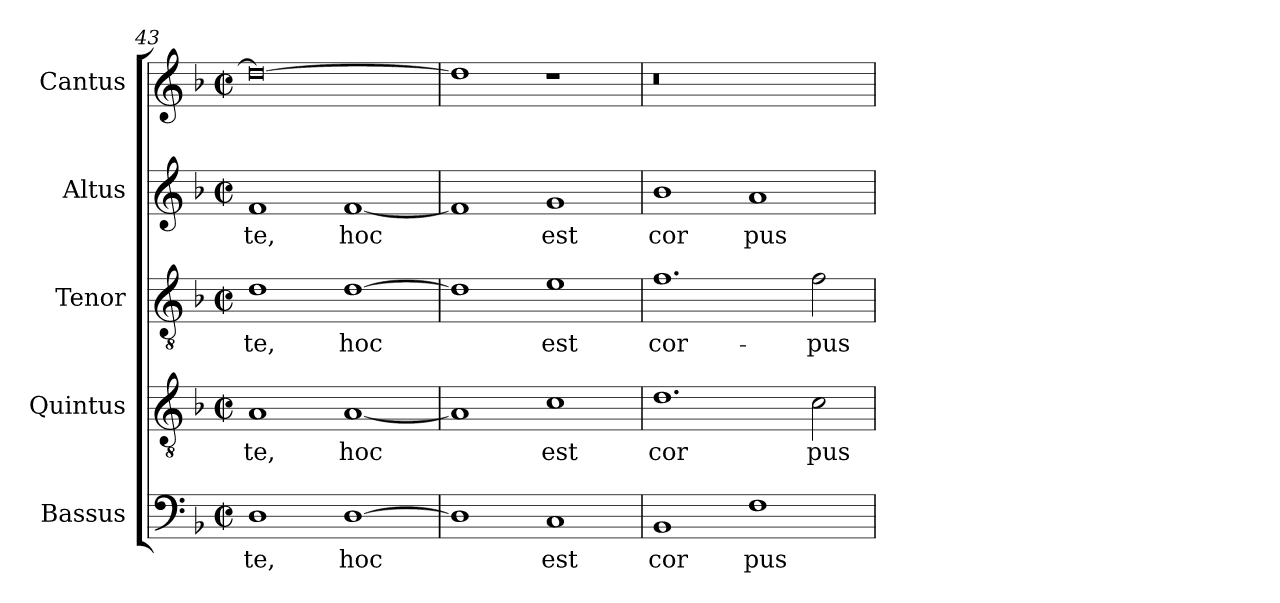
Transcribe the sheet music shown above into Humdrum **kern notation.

**kern	**text	**kern	**text	**kern	**text	**kern	**text	**kern
*part5	*part5	*part4	*part4	*part3	*part3	*part2	*part2	*part1
*staff5	*staff5	*staff4	*staff4	*staff3	*staff3	*staff2	*staff2	*staff1
*I"Bassus	*	*I"Quintus	*	*I"Tenor	*	*I"Altus	*	*I"Cantus
*clefF4	*	*clefGv2	*	*clefGv2	*	*clefG2	*	*clefG2
*k[b-]	*	*k[b-]	*	*k[b-]	*	*k[b-]	*	*k[b-]
*F:	*	*F:	*	*F:	*	*F:	*	*F:
*M2/2	*	*M2/2	*	*M2/2	*	*M2/2	*	*M2/2
*met(c|)	*	*met(c|)	*	*met(c|)	*	*met(c|)	*	*met(c|)
=43	=43	=43	=43	=43	=43	=43	=43	=43
!	!LO:LY:b:cj	!	!LO:LY:b:cj	!	!LO:LY:b:cj	!	!LO:LY:b:cj	!
1D	te,	1A	te,	1d	te,	1f	-te,	0dd_>
!	!LO:LY:b:cj	!	!LO:LY:b:cj	!	!LO:LY:b:cj	!	!LO:LY:b:cj	!
[>1D	hoc	[<1A	hoc	[>1d	hoc	[<1f	hoc	.
=44	=44	=44	=44	=44	=44	=44	=44	=44
1D]	.	1A]	.	1d]	.	1f]	.	1dd]
!	!LO:LY:b:cj	!	!LO:LY:b:cj	!	!LO:LY:b:cj	!	!LO:LY:b:cj	!
1C	est	1c	est	1e	est	1g	est	1r
!!LO:LB:g=z
=45	=45	=45	=45	=45	=45	=45	=45	=45
!	!LO:LY:b:cj	!	!LO:LY:b:cj	!	!LO:LY:b:cj	!	!LO:LY:b:cj	!
1BB-	cor	1.d	cor	1.f	cor-	1b-	cor	0r
!	!LO:LY:b:cj	!	!	!	!	!	!LO:LY:b:cj	!
1F	pus	.	.	.	.	1a	pus	.
!	!	!	!LO:LY:b:cj	!	!LO:LY:b:cj	!	!	!
.	.	2c\	pus	2f\	-pus	.	.	.
=	=	=	=	=	=	=	=	=
*-	*-	*-	*-	*-	*-	*-	*-	*-
